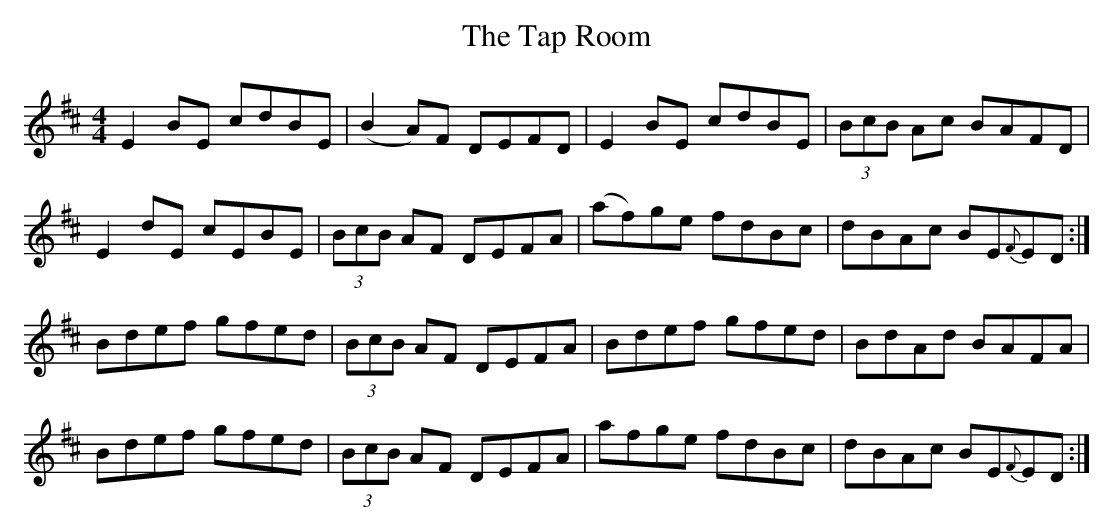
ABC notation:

X:1
T:The Tap Room
M:4/4
L:1/8
K:D
E2 BE cdBE | (B2A)F DEFD | E2BE cdBE | (3BcB Ac BAFD |
E2 dE cEBE | (3BcB AF DEFA | (af)ge fdBc | dBAc BE{F}ED :|
Bdef gfed | (3BcB AF DEFA | Bdef gfed | BdAd BAFA |
Bdef gfed | (3BcB AF DEFA | afge fdBc | dBAc BE{F}ED :|
